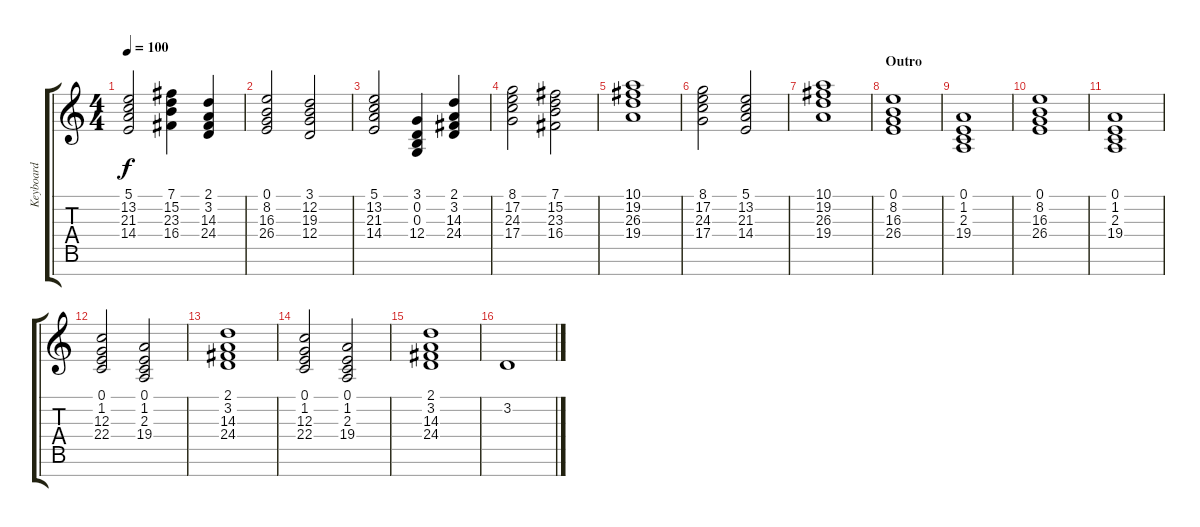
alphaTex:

\track ("Keyboard" "Keyboard") {instrument rockorgan}
\staff {score tabs}
\tuning (E4 B3 G3 D3 A2 E2 B1) {hide}
\ts (4 4)
\tempo 100
\clef g2
\ks c
(5.1 13.2 21.3 14.4).2{dy f} (7.1 15.2 23.3 16.4).4 (2.1 3.2 14.3 24.4).4 |
(0.1 8.2 16.3 26.4).2 (3.1 12.2 19.3 12.4).2 |
(5.1 13.2 21.3 14.4).2 (3.1 0.2 0.3 12.4).4 (2.1 3.2 14.3 24.4).4 |
(8.1 17.2 24.3 17.4).2 (7.1 15.2 23.3 16.4).2 |
(10.1 19.2 26.3 19.4).1 |
(8.1 17.2 24.3 17.4).2 (5.1 13.2 21.3 14.4).2 |
(10.1 19.2 26.3 19.4).1 |
\section ("" "Outro")
(0.1 8.2 16.3 26.4).1 |
(0.1 1.2 2.3 19.4).1 |
(0.1 8.2 16.3 26.4).1 |
(0.1 1.2 2.3 19.4).1 |
(0.1 1.2 12.3 22.4).2 (0.1 1.2 2.3 19.4).2 |
(2.1 3.2 14.3 24.4).1 |
(0.1 1.2 12.3 22.4).2 (0.1 1.2 2.3 19.4).2 |
(2.1 3.2 14.3 24.4).1 |
3.2.1
